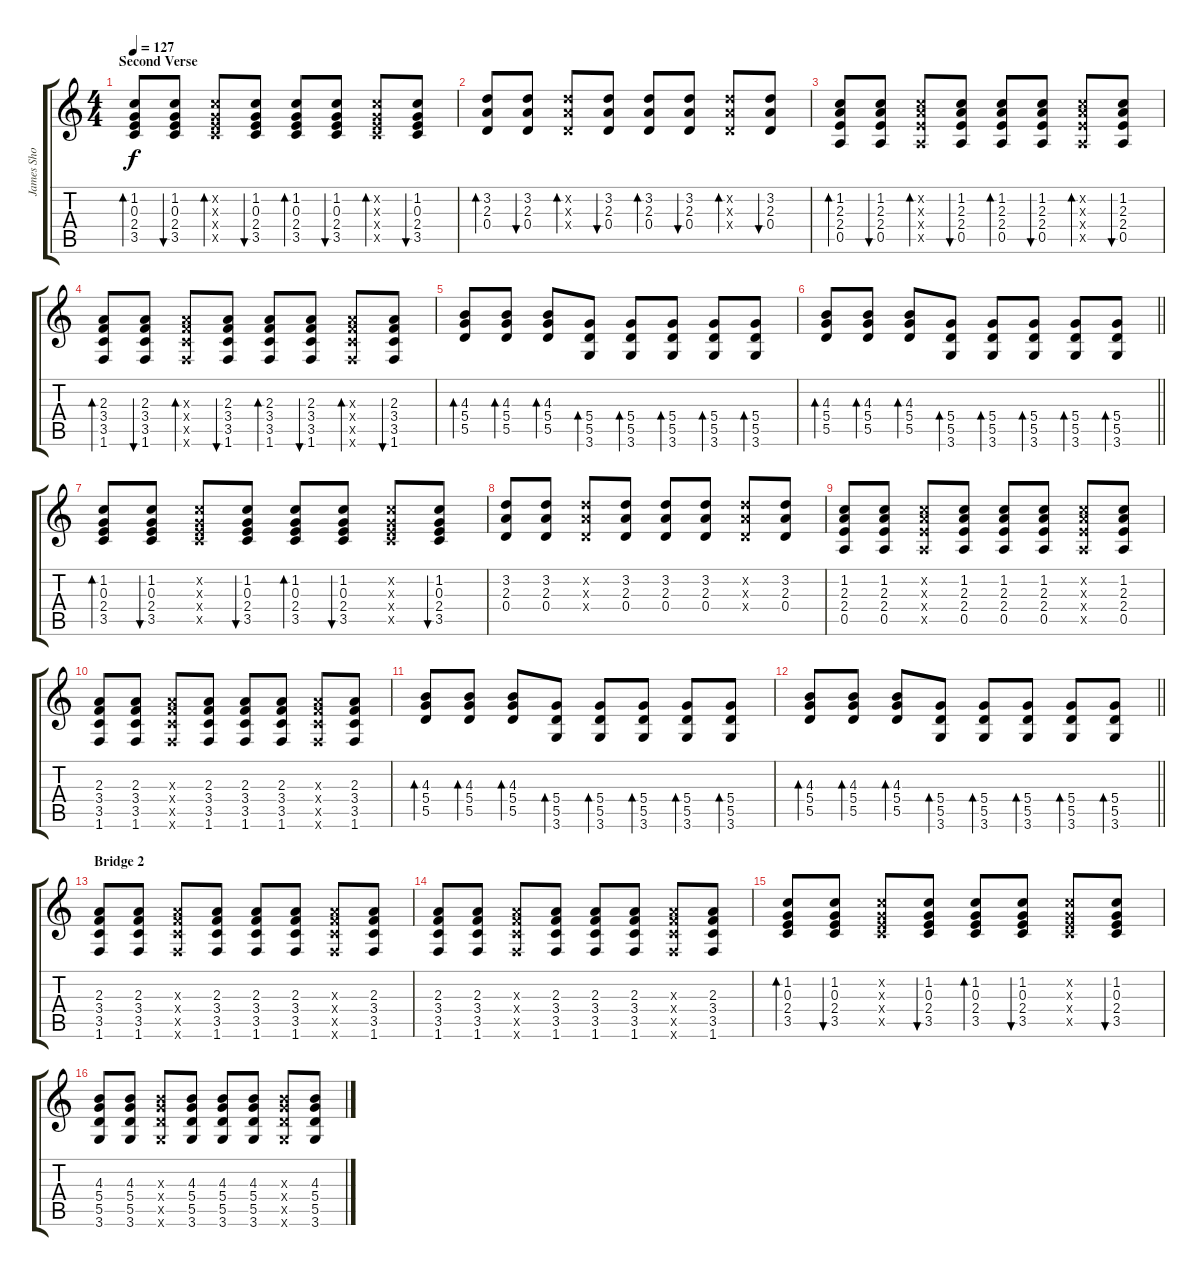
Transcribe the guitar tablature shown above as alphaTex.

\track ("James Sho" "James Sho") {instrument acousticguitarsteel}
\staff {score tabs}
\tuning (E4 B3 G3 D3 A2 E2) {hide}
\ts (4 4)
\section ("" "Second Verse ")
\tempo 127
\clef g2
\ks c
(1.2 0.3 2.4 3.5).8{bd 60 dy f} (1.2 0.3 2.4 3.5).8{bu 60} (1.2{x} 0.3{x} 2.4{x} 3.5{x}).8{bd 60} (1.2 0.3 2.4 3.5).8{bu 60} (1.2 0.3 2.4 3.5).8{bd 60} (1.2 0.3 2.4 3.5).8{bu 60} (1.2{x} 0.3{x} 2.4{x} 3.5{x}).8{bd 60} (1.2 0.3 2.4 3.5).8{bu 60} |
(3.2 2.3 0.4).8{bd 60} (3.2 2.3 0.4).8{bu 60} (3.2{x} 2.3{x} 0.4{x}).8{bd 60} (3.2 2.3 0.4).8{bu 60} (3.2 2.3 0.4).8{bd 60} (3.2 2.3 0.4).8{bu 60} (3.2{x} 2.3{x} 0.4{x}).8{bd 60} (3.2 2.3 0.4).8{bu 60} |
(1.2 2.3 2.4 0.5).8{bd 60} (1.2 2.3 2.4 0.5).8{bu 60} (1.2{x} 2.3{x} 2.4{x} 0.5{x}).8{bd 60} (1.2 2.3 2.4 0.5).8{bu 60} (1.2 2.3 2.4 0.5).8{bd 60} (1.2 2.3 2.4 0.5).8{bu 60} (1.2{x} 2.3{x} 2.4{x} 0.5{x}).8{bd 60} (1.2 2.3 2.4 0.5).8{bu 60} |
(2.3 3.4 3.5 1.6).8{bd 60} (2.3 3.4 3.5 1.6).8{bu 60} (2.3{x} 3.4{x} 3.5{x} 1.6{x}).8{bd 60} (2.3 3.4 3.5 1.6).8{bu 60} (2.3 3.4 3.5 1.6).8{bd 60} (2.3 3.4 3.5 1.6).8{bu 60} (2.3{x} 3.4{x} 3.5{x} 1.6{x}).8{bd 60} (2.3 3.4 3.5 1.6).8{bu 60} |
(4.3 5.4 5.5).8{bd 60} (4.3 5.4 5.5).8{bd 60} (4.3 5.4 5.5).8{bd 60} (5.4 5.5 3.6).8{bd 60} (5.4 5.5 3.6).8{bd 60} (5.4 5.5 3.6).8{bd 60} (5.4 5.5 3.6).8{bd 60} (5.4 5.5 3.6).8{bd 60} |
\barLineRight lightlight
(4.3 5.4 5.5).8{bd 60} (4.3 5.4 5.5).8{bd 60} (4.3 5.4 5.5).8{bd 60} (5.4 5.5 3.6).8{bd 60} (5.4 5.5 3.6).8{bd 60} (5.4 5.5 3.6).8{bd 60} (5.4 5.5 3.6).8{bd 60} (5.4 5.5 3.6).8{bd 60} |
(1.2 0.3 2.4 3.5).8{bd 60} (1.2 0.3 2.4 3.5).8{bu 60} (1.2{x} 0.3{x} 2.4{x} 3.5{x}).8 (1.2 0.3 2.4 3.5).8{bu 60} (1.2 0.3 2.4 3.5).8{bd 60} (1.2 0.3 2.4 3.5).8{bu 60} (1.2{x} 0.3{x} 2.4{x} 3.5{x}).8 (1.2 0.3 2.4 3.5).8{bu 60} |
(3.2 2.3 0.4).8 (3.2 2.3 0.4).8 (3.2{x} 2.3{x} 0.4{x}).8 (3.2 2.3 0.4).8 (3.2 2.3 0.4).8 (3.2 2.3 0.4).8 (3.2{x} 2.3{x} 0.4{x}).8 (3.2 2.3 0.4).8 |
(1.2 2.3 2.4 0.5).8 (1.2 2.3 2.4 0.5).8 (1.2{x} 2.3{x} 2.4{x} 0.5{x}).8 (1.2 2.3 2.4 0.5).8 (1.2 2.3 2.4 0.5).8 (1.2 2.3 2.4 0.5).8 (1.2{x} 2.3{x} 2.4{x} 0.5{x}).8 (1.2 2.3 2.4 0.5).8 |
(2.3 3.4 3.5 1.6).8 (2.3 3.4 3.5 1.6).8 (2.3{x} 3.4{x} 3.5{x} 1.6{x}).8 (2.3 3.4 3.5 1.6).8 (2.3 3.4 3.5 1.6).8 (2.3 3.4 3.5 1.6).8 (2.3{x} 3.4{x} 3.5{x} 1.6{x}).8 (2.3 3.4 3.5 1.6).8 |
(4.3 5.4 5.5).8{bd 60} (4.3 5.4 5.5).8{bd 60} (4.3 5.4 5.5).8{bd 60} (5.4 5.5 3.6).8{bd 60} (5.4 5.5 3.6).8{bd 60} (5.4 5.5 3.6).8{bd 60} (5.4 5.5 3.6).8{bd 60} (5.4 5.5 3.6).8{bd 60} |
\barLineRight lightlight
(4.3 5.4 5.5).8{bd 60} (4.3 5.4 5.5).8{bd 60} (4.3 5.4 5.5).8{bd 60} (5.4 5.5 3.6).8{bd 60} (5.4 5.5 3.6).8{bd 60} (5.4 5.5 3.6).8{bd 60} (5.4 5.5 3.6).8{bd 60} (5.4 5.5 3.6).8{bd 60} |
\section ("" "Bridge 2")
(2.3 3.4 3.5 1.6).8 (2.3 3.4 3.5 1.6).8 (2.3{x} 3.4{x} 3.5{x} 1.6{x}).8 (2.3 3.4 3.5 1.6).8 (2.3 3.4 3.5 1.6).8 (2.3 3.4 3.5 1.6).8 (2.3{x} 3.4{x} 3.5{x} 1.6{x}).8 (2.3 3.4 3.5 1.6).8 |
(2.3 3.4 3.5 1.6).8 (2.3 3.4 3.5 1.6).8 (2.3{x} 3.4{x} 3.5{x} 1.6{x}).8 (2.3 3.4 3.5 1.6).8 (2.3 3.4 3.5 1.6).8 (2.3 3.4 3.5 1.6).8 (2.3{x} 3.4{x} 3.5{x} 1.6{x}).8 (2.3 3.4 3.5 1.6).8 |
(1.2 0.3 2.4 3.5).8{bd 60} (1.2 0.3 2.4 3.5).8{bu 60} (1.2{x} 0.3{x} 2.4{x} 3.5{x}).8 (1.2 0.3 2.4 3.5).8{bu 60} (1.2 0.3 2.4 3.5).8{bd 60} (1.2 0.3 2.4 3.5).8{bu 60} (1.2{x} 0.3{x} 2.4{x} 3.5{x}).8 (1.2 0.3 2.4 3.5).8{bu 60} |
(4.3 5.4 5.5 3.6).8 (4.3 5.4 5.5 3.6).8 (4.3{x} 5.4{x} 5.5{x} 3.6{x}).8 (4.3 5.4 5.5 3.6).8 (4.3 5.4 5.5 3.6).8 (4.3 5.4 5.5 3.6).8 (4.3{x} 5.4{x} 5.5{x} 3.6{x}).8 (4.3 5.4 5.5 3.6).8
